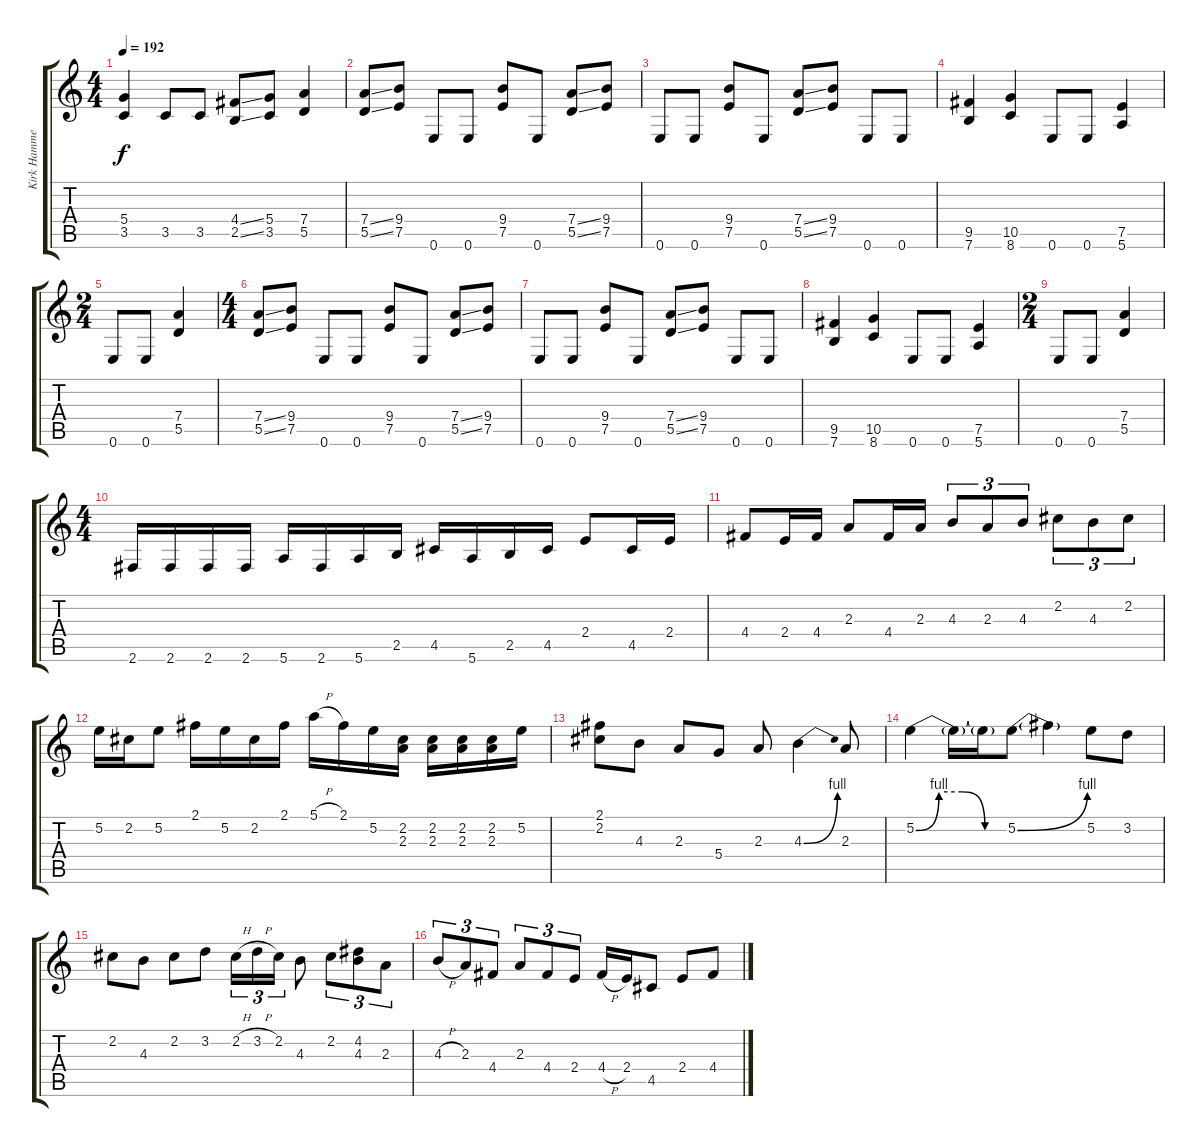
\track ("Kirk Hammet" "Kirk Hamme") {instrument distortionguitar}
\staff {score tabs}
\tuning (E4 B3 G3 D3 A2 E2) {hide}
\ts (4 4)
\tempo 192
\clef g2
\ks c
(5.4{t} 3.5{t}).4{dy f} 3.5.8 3.5.8 (4.4{ss} 2.5{ss}).8 (5.4 3.5).8 (7.4 5.5).4 |
(7.4{ss} 5.5{ss}).8 (9.4 7.5).8 0.6.8 0.6.8 (9.4 7.5).8 0.6.8 (7.4{ss} 5.5{ss}).8 (9.4 7.5).8 |
0.6.8 0.6.8 (9.4 7.5).8 0.6.8 (7.4{ss} 5.5{ss}).8 (9.4 7.5).8 0.6.8 0.6.8 |
(9.5 7.6).4 (10.5 8.6).4 0.6.8 0.6.8 (7.5 5.6).4 |
\ts (2 4)
0.6.8 0.6.8 (7.4 5.5).4 |
\ts (4 4)
(7.4{ss} 5.5{ss}).8 (9.4 7.5).8 0.6.8 0.6.8 (9.4 7.5).8 0.6.8 (7.4{ss} 5.5{ss}).8 (9.4 7.5).8 |
0.6.8 0.6.8 (9.4 7.5).8 0.6.8 (7.4{ss} 5.5{ss}).8 (9.4 7.5).8 0.6.8 0.6.8 |
(9.5 7.6).4 (10.5 8.6).4 0.6.8 0.6.8 (7.5 5.6).4 |
\ts (2 4)
0.6.8 0.6.8 (7.4 5.5).4 |
\ts (4 4)
2.6.16 2.6.16 2.6.16 2.6.16 5.6.16 2.6.16 5.6.16 2.5.16 4.5.16 5.6.16 2.5.16 4.5.16 2.4.8 4.5.16 2.4.16 |
4.4.8 2.4.16 4.4.16 2.3.8 4.4.16 2.3.16 4.3.8{tu (3 2)} 2.3.8{tu (3 2)} 4.3.8{tu (3 2)} 2.2.8{tu (3 2)} 4.3.8{tu (3 2)} 2.2.8{tu (3 2)} |
5.2.16 2.2.16 5.2.8 2.1.16 5.2.16 2.2.16 2.1.16 5.1{h}.16 2.1.16 5.2.16 (2.2 2.3).16 (2.2 2.3).16 (2.2 2.3).16 (2.2 2.3).16 5.2.16 |
(2.1 2.2).8 4.3.8 2.3.8 5.4.8 2.3.8 4.3{be (bend 0 0 60 4)}.4 2.3.8 |
5.2{be (custom 0 0 15 4 30 4 45 0 60 0)}.4 5.2{t}.16 5.2{t}.16 5.2{be (bend 0 0 60 4)}.8 5.2{t}.4 5.2.8 3.2.8 |
2.2.8 4.3.8 2.2.8 3.2.8 2.2{h}.16{tu (3 2)} 3.2{h}.16{tu (3 2)} 2.2.16{tu (3 2)} 4.3.8 2.2.8{tu (3 2)} (4.2 4.3).8{tu (3 2)} 2.3.8{tu (3 2)} |
4.3{h}.8{tu (3 2)} 2.3.8{tu (3 2)} 4.4.8{tu (3 2)} 2.3.8{tu (3 2)} 4.4.8{tu (3 2)} 2.4.8{tu (3 2)} 4.4{h}.16 2.4.16 4.5.8 2.4.8 4.4.8
